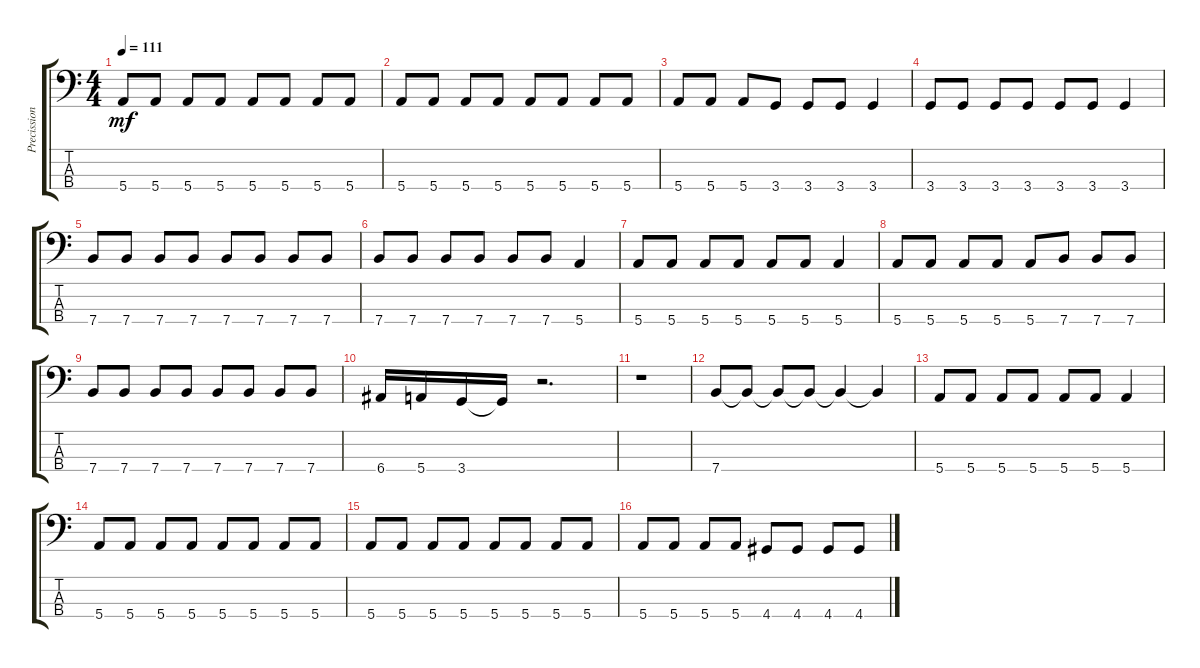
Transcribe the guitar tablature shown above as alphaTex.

\track ("Precission Bass" "Precission") {instrument electricbassfinger}
\staff {score tabs}
\tuning (G2 D2 A1 E1) {hide}
\ts (4 4)
\tempo 111
\clef f4
\ks c
5.4.8{dy mf} 5.4.8 5.4.8 5.4.8 5.4.8 5.4.8 5.4.8 5.4.8 |
5.4.8 5.4.8 5.4.8 5.4.8 5.4.8 5.4.8 5.4.8 5.4.8 |
5.4.8 5.4.8 5.4.8 3.4.8 3.4.8 3.4.8 3.4.4 |
3.4.8 3.4.8 3.4.8 3.4.8 3.4.8 3.4.8 3.4.4 |
7.4.8 7.4.8 7.4.8 7.4.8 7.4.8 7.4.8 7.4.8 7.4.8 |
7.4.8 7.4.8 7.4.8 7.4.8 7.4.8 7.4.8 5.4.4 |
5.4.8 5.4.8 5.4.8 5.4.8 5.4.8 5.4.8 5.4.4 |
5.4.8 5.4.8 5.4.8 5.4.8 5.4.8 7.4.8 7.4.8 7.4.8 |
7.4.8 7.4.8 7.4.8 7.4.8 7.4.8 7.4.8 7.4.8 7.4.8 |
6.4.16 5.4.16 3.4.16 3.4{t}.16 r.2{d} |
r.1 |
7.4.8 7.4{t}.8 7.4{t}.8 7.4{t}.8 7.4{t}.4 7.4{t}.4 |
5.4.8 5.4.8 5.4.8 5.4.8 5.4.8 5.4.8 5.4.4 |
5.4.8 5.4.8 5.4.8 5.4.8 5.4.8 5.4.8 5.4.8 5.4.8 |
5.4.8 5.4.8 5.4.8 5.4.8 5.4.8 5.4.8 5.4.8 5.4.8 |
5.4.8 5.4.8 5.4.8 5.4.8 4.4.8 4.4.8 4.4.8 4.4.8
